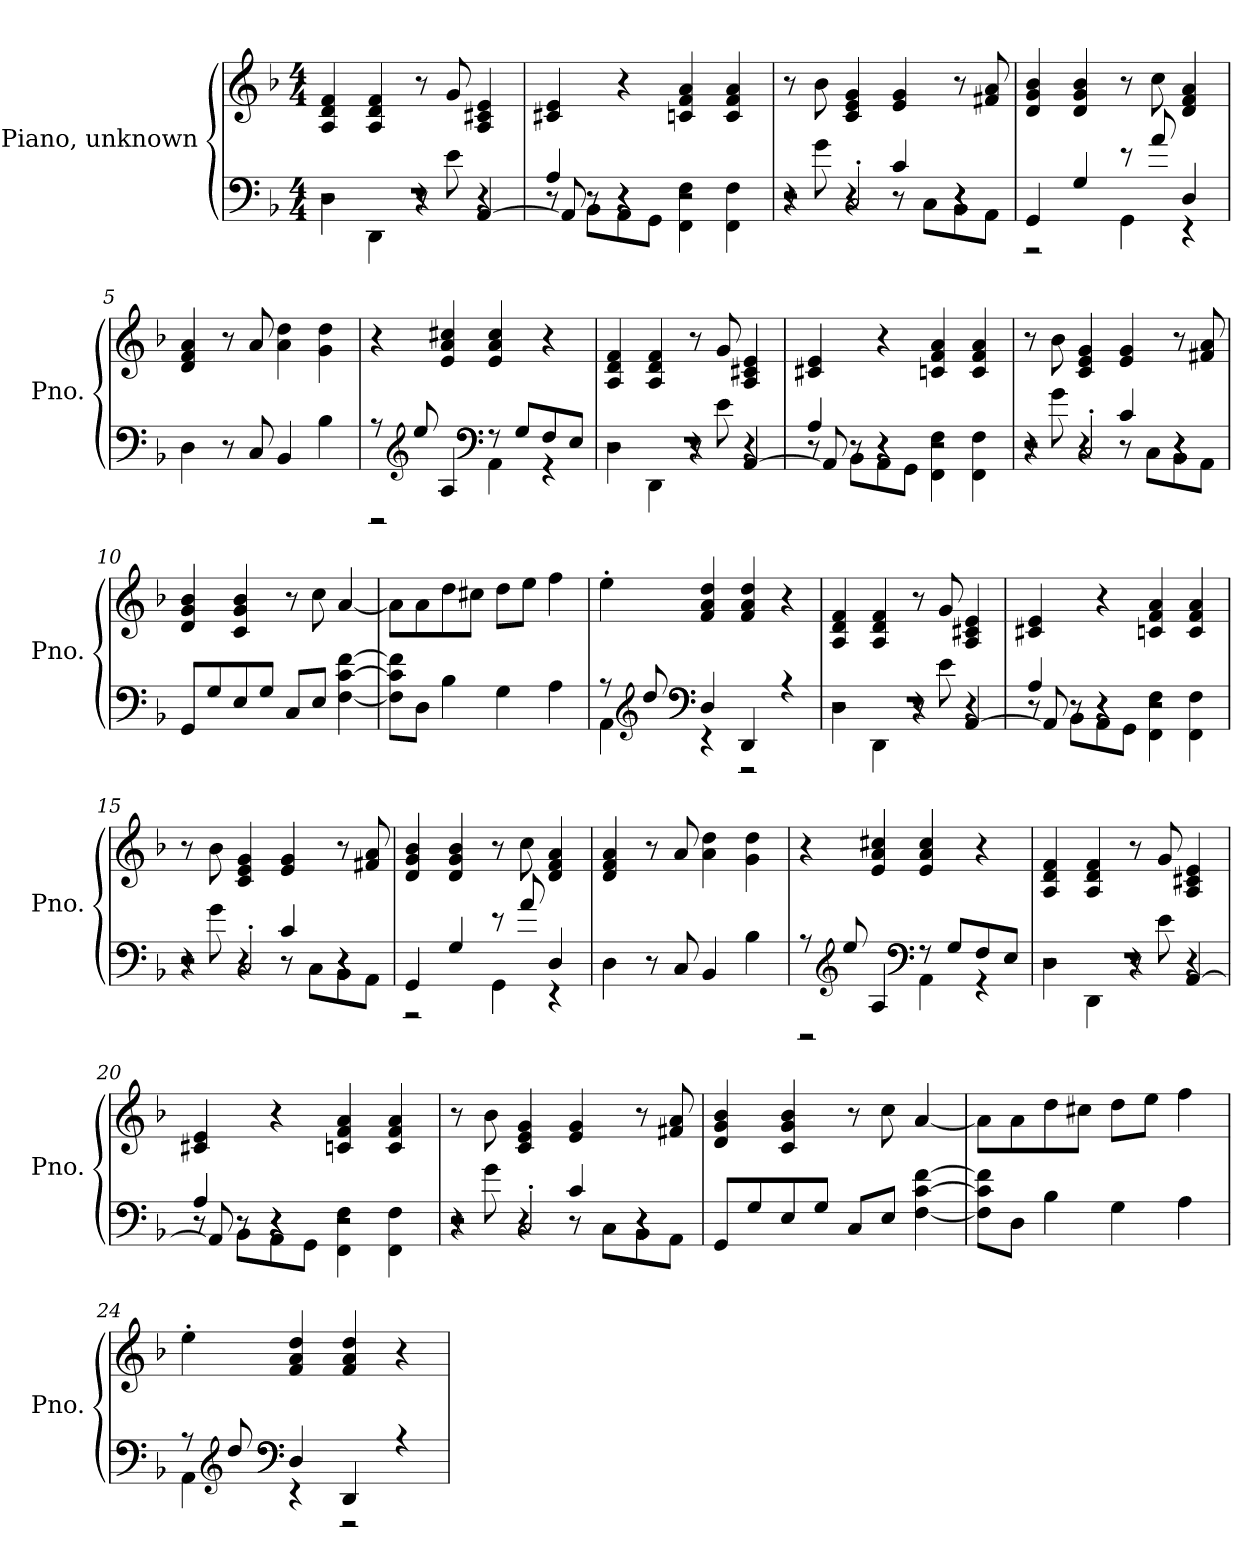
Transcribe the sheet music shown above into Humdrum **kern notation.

**kern	**kern
*part1	*part1
*staff2	*staff1
*I"Piano, unknown	*
*I'Pno.	*
*clefF4	*clefG2
*k[b-]	*k[b-]
*M4/4	*M4/4
*MM120	*MM120
=1	=1
*^	*
*	*^	*
1r	4D\	2r	4A/ 4d/ 4f/
.	4DD\	.	4A/ 4d/ 4f/
.	8r	4r	8r
.	8e\	.	8g/
.	4r	[4AA/	4A/ 4c#X/ 4e/
=2	=2	=2	=2
4A/	8r	8AA/]	4c#X/ 4e/
.	8BB-\L	8r	.
4r	8AA\	4r	4r
.	8GG\J	.	.
2r	4FF\ 4F\	2r	4cn/ 4f/ 4a/
.	4FF\ 4F\	.	4c/ 4f/ 4a/
=3	=3	=3	=3
2r	8r	4r	8r
.	8g\	.	8b-\
.	4r	2C'/	4c/ 4e/ 4g/
4c/	8r	.	4e/ 4g/
.	8C\L	.	.
4r	8BB-\	4r	8r
.	8AA\J	.	8f#X/ 8a/
*	*v	*v	*
=4	=4	=4
4GG/	2r	4d/ 4g/ 4b-/
4G/	.	4d/ 4g/ 4b-/
8r	4GG\	8r
8a/	.	8cc\
4D/	4r	4d/ 4f/ 4a/
*v	*v	*
=5	=5
4D\	4d/ 4f/ 4a/
8r	8r
8C/	8a/
4BB-/	4a\ 4dd\
4B-\	4g\ 4dd\
!!LO:LB:g=z
=6	=6
*^	*
8r	2r	4r
*clefG2	*	*
8ee/	.	.
4A/	.	4e/ 4a/ 4cc#X/
*clefF4	*	*
8r	4AA\	4e/ 4a/ 4cc#/
8G/L	.	.
8F/	4r	4r
8E/J	.	.
=7	=7	=7
*	*^	*
1r	4D\	2r	4A/ 4d/ 4f/
.	4DD\	.	4A/ 4d/ 4f/
.	8r	4r	8r
.	8e\	.	8g/
.	4r	[4AA/	4A/ 4c#X/ 4e/
=8	=8	=8	=8
4A/	8r	8AA/]	4c#X/ 4e/
.	8BB-\L	8r	.
4r	8AA\	4r	4r
.	8GG\J	.	.
2r	4FF\ 4F\	2r	4cn/ 4f/ 4a/
.	4FF\ 4F\	.	4c/ 4f/ 4a/
=9	=9	=9	=9
2r	8r	4r	8r
.	8g\	.	8b-\
.	4r	2C'/	4c/ 4e/ 4g/
4c/	8r	.	4e/ 4g/
.	8C\L	.	.
4r	8BB-\	4r	8r
.	8AA\J	.	8f#X/ 8a/
*v	*v	*v	*
=10	=10
8GG/L	4d/ 4g/ 4b-/
8G/	.
8E/	4c/ 4g/ 4b-/
8G/J	.
8C/L	8r
8E/J	8cc\
[4F\ [4c\ [4f\	[4a/
!!LO:LB:g=z
=11	=11
8F\] 8c\] 8f\]L	8a\L]
8D\J	8a\
4B-\	8dd\
.	8cc#X\J
4G\	8dd\L
.	8ee\J
4A\	4ff\
=12	=12
*^	*
8r	4AA\	4ee'\
*clefG2	*	*
8dd/	.	.
*clefF4	*	*
4D/	4r	4f/ 4a/ 4dd/
4DD/	2r	4f/ 4a/ 4dd/
4r	.	4r
=13	=13	=13
*	*^	*
1r	4D\	2r	4A/ 4d/ 4f/
.	4DD\	.	4A/ 4d/ 4f/
.	8r	4r	8r
.	8e\	.	8g/
.	4r	[4AA/	4A/ 4c#X/ 4e/
=14	=14	=14	=14
4A/	8r	8AA/]	4c#X/ 4e/
.	8BB-\L	8r	.
4r	8AA\	4r	4r
.	8GG\J	.	.
2r	4FF\ 4F\	2r	4cn/ 4f/ 4a/
.	4FF\ 4F\	.	4c/ 4f/ 4a/
=15	=15	=15	=15
2r	8r	4r	8r
.	8g\	.	8b-\
.	4r	2C'/	4c/ 4e/ 4g/
4c/	8r	.	4e/ 4g/
.	8C\L	.	.
4r	8BB-\	4r	8r
.	8AA\J	.	8f#X/ 8a/
*	*v	*v	*
!!LO:LB:g=z
=16	=16	=16
4GG/	2r	4d/ 4g/ 4b-/
4G/	.	4d/ 4g/ 4b-/
8r	4GG\	8r
8a/	.	8cc\
4D/	4r	4d/ 4f/ 4a/
*v	*v	*
=17	=17
4D\	4d/ 4f/ 4a/
8r	8r
8C/	8a/
4BB-/	4a\ 4dd\
4B-\	4g\ 4dd\
=18	=18
*^	*
8r	2r	4r
*clefG2	*	*
8ee/	.	.
4A/	.	4e/ 4a/ 4cc#X/
*clefF4	*	*
8r	4AA\	4e/ 4a/ 4cc#/
8G/L	.	.
8F/	4r	4r
8E/J	.	.
=19	=19	=19
*	*^	*
1r	4D\	2r	4A/ 4d/ 4f/
.	4DD\	.	4A/ 4d/ 4f/
.	8r	4r	8r
.	8e\	.	8g/
.	4r	[4AA/	4A/ 4c#X/ 4e/
=20	=20	=20	=20
4A/	8r	8AA/]	4c#X/ 4e/
.	8BB-\L	8r	.
4r	8AA\	4r	4r
.	8GG\J	.	.
2r	4FF\ 4F\	2r	4cn/ 4f/ 4a/
.	4FF\ 4F\	.	4c/ 4f/ 4a/
!!LO:LB:g=z
=21	=21	=21	=21
2r	8r	4r	8r
.	8g\	.	8b-\
.	4r	2C'/	4c/ 4e/ 4g/
4c/	8r	.	4e/ 4g/
.	8C\L	.	.
4r	8BB-\	4r	8r
.	8AA\J	.	8f#X/ 8a/
*v	*v	*v	*
=22	=22
8GG/L	4d/ 4g/ 4b-/
8G/	.
8E/	4c/ 4g/ 4b-/
8G/J	.
8C/L	8r
8E/J	8cc\
[4F\ [4c\ [4f\	[4a/
=23	=23
8F\] 8c\] 8f\]L	8a\L]
8D\J	8a\
4B-\	8dd\
.	8cc#X\J
4G\	8dd\L
.	8ee\J
4A\	4ff\
=24	=24
*^	*
8r	4AA\	4ee'\
*clefG2	*	*
8dd/	.	.
*clefF4	*	*
4D/	4r	4f/ 4a/ 4dd/
4DD/	2r	4f/ 4a/ 4dd/
4r	.	4r
*v	*v	*
=	=
*-	*-
